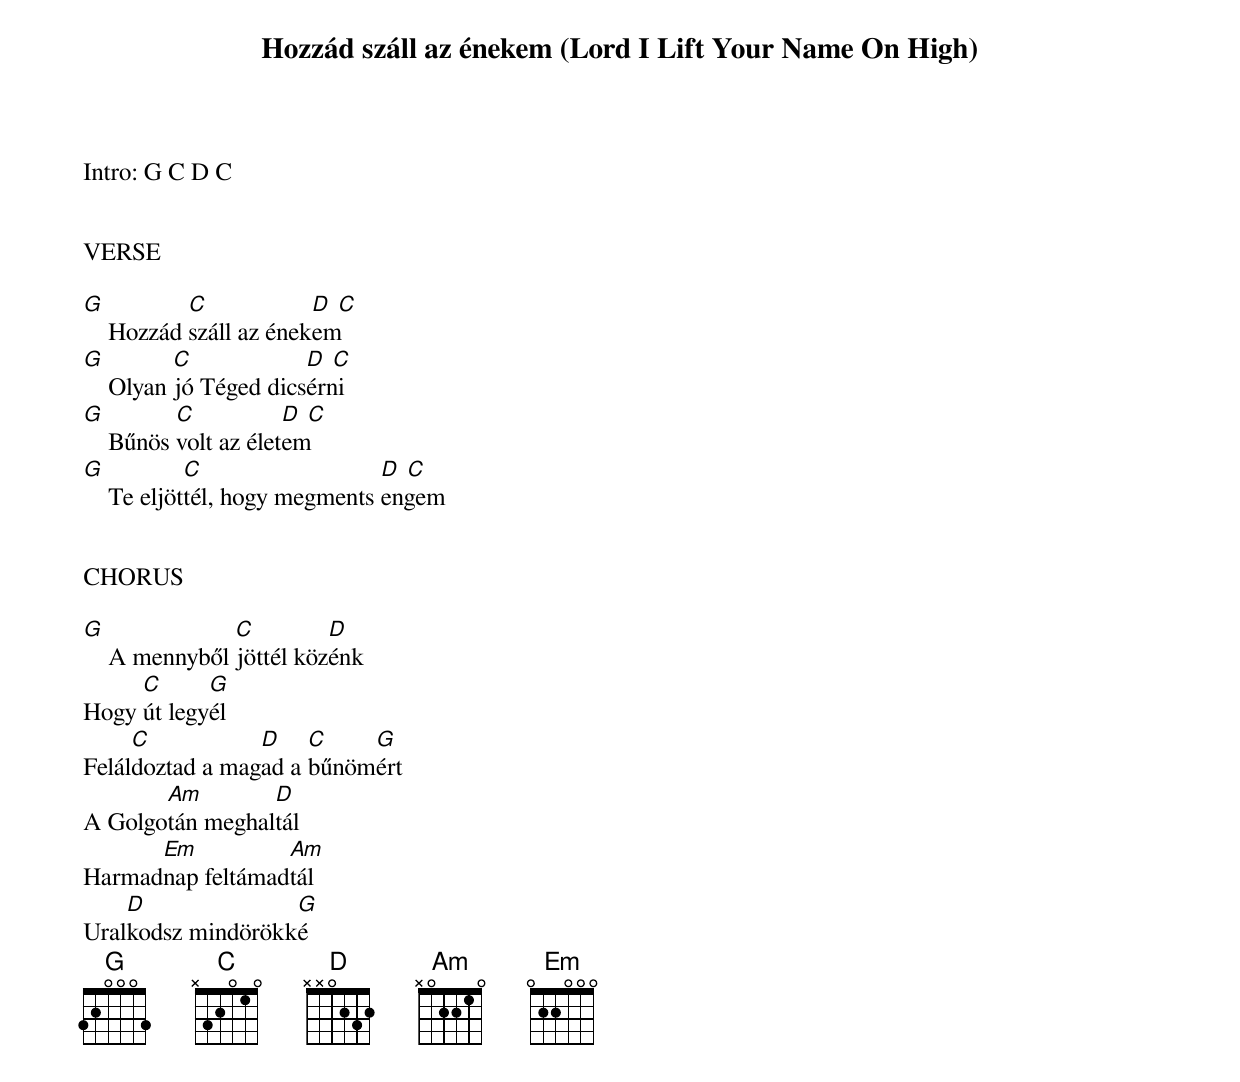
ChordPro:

{title: Hozzád száll az énekem (Lord I Lift Your Name On High)}
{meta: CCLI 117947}
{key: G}
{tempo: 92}
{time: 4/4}
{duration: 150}


Intro: G C D C


VERSE

[G]    Hozzád [C]száll az ének[D  C]em
[G]    Olyan [C]jó Téged dics[D  C]érni
[G]    Bűnös [C]volt az élet[D  C]em
[G]    Te eljöt[C]tél, hogy megments [D  C]engem


CHORUS

[G]    A mennyből [C]jöttél köz[D]énk
Hogy [C]út legy[G]él
Felál[C]doztad a mag[D]ad a [C]bűnöm[G]ért
A Golgo[Am]tán meghal[D]tál
Harmad[Em]nap feltámad[Am]tál
Ural[D]kodsz mindörökk[G]é
